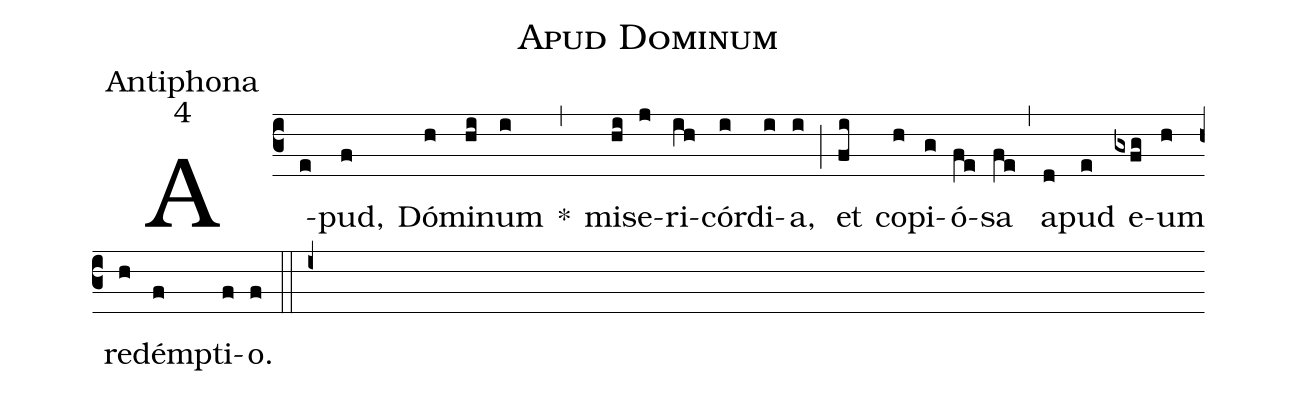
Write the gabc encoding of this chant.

name:Apud Dominum;
office-part:Antiphona;
mode:4;
%%
(c3)A(e)pud,(f) Dó(h)mi(hi)num(i) *(,) mi(hi)se(j)ri(ih)cór(i)di(i)a,(i) (;) et(fi) co(h)pi(g)ó(fe)sa(fe) (,) a(d)pud(e) e(gxfg)um(h) red(h)émp(f)ti(f)o.(f) (::i+)
